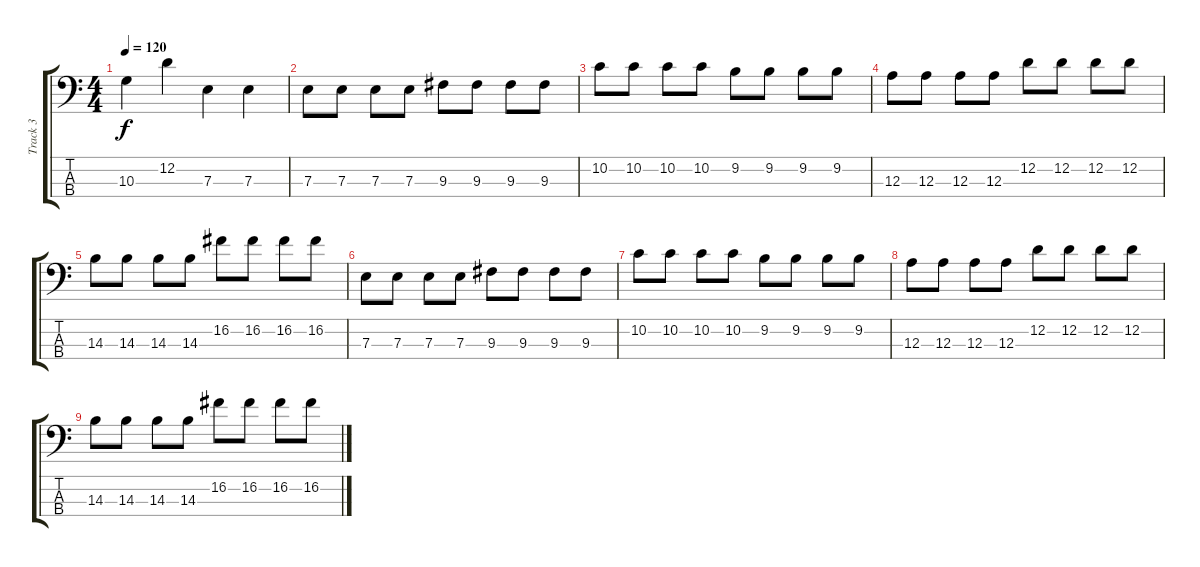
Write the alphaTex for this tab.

\track ("Track 3" "Track 3") {instrument electricbassfinger}
\staff {score tabs}
\tuning (G2 D2 A1 D1) {hide}
\ts (4 4)
\tempo 120
\clef f4
\ks c
10.3.4{dy f} 12.2.4 7.3.4 7.3.4 |
7.3.8 7.3.8 7.3.8 7.3.8 9.3.8 9.3.8 9.3.8 9.3.8 |
10.2.8 10.2.8 10.2.8 10.2.8 9.2.8 9.2.8 9.2.8 9.2.8 |
12.3.8 12.3.8 12.3.8 12.3.8 12.2.8 12.2.8 12.2.8 12.2.8 |
14.3.8 14.3.8 14.3.8 14.3.8 16.2.8 16.2.8 16.2.8 16.2.8 |
7.3.8 7.3.8 7.3.8 7.3.8 9.3.8 9.3.8 9.3.8 9.3.8 |
10.2.8 10.2.8 10.2.8 10.2.8 9.2.8 9.2.8 9.2.8 9.2.8 |
12.3.8 12.3.8 12.3.8 12.3.8 12.2.8 12.2.8 12.2.8 12.2.8 |
14.3.8 14.3.8 14.3.8 14.3.8 16.2.8 16.2.8 16.2.8 16.2.8
